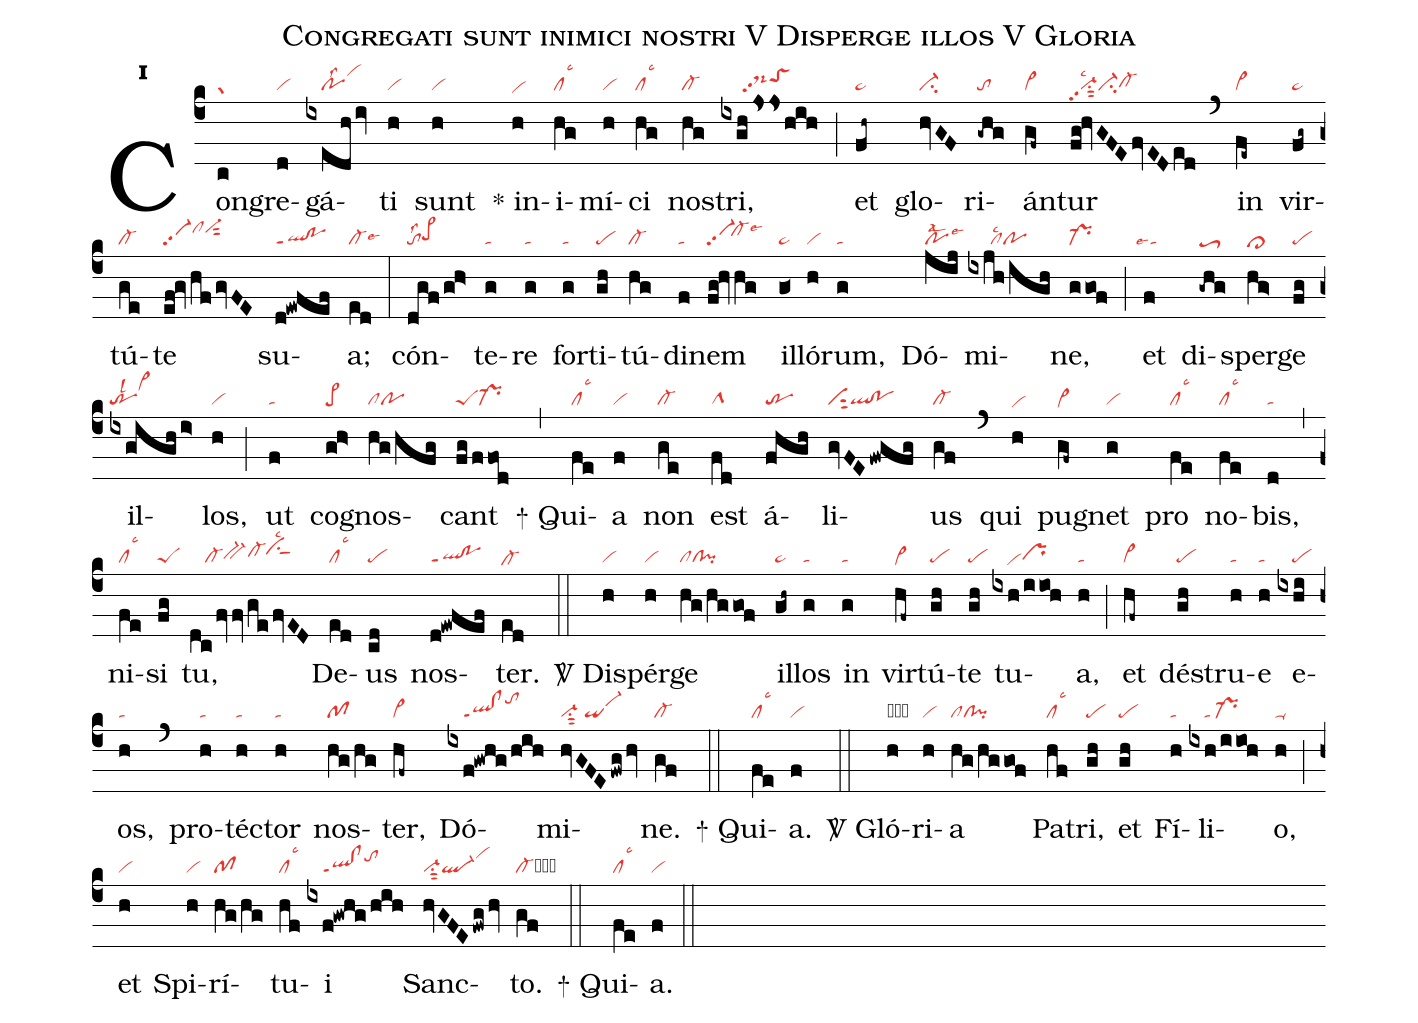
name:Congregati sunt inimici nostri V Disperge illos V Gloria;
office-part:re;
mode:1;
nabc-lines:1;
%%
initial-style: 1;
name:Congregati sunt inimici nostri;
mode: 1;
office-part: Responsorium;
annotation: Resp.;
annotation: i;
nabc-lines:1;
%%
(c4) Con(c|gr)gre(d|vi)gá(ixedh/iv|////polss2vihk)ti(h|vi) sunt(h|vi) <sp>*</sp> in(h|vihe)i(hg|cllsc3)mí(h|vi)ci(hg|cllsc3) nos(hg|cl-)tri,(ixghjsshih|//////ds-hipp2toShi) (;) et(fh~|pe~) glo(hvGF|ci-)ri(-ghg|to)án(gf~|vi>)tur(fg!hvGFEfvEDed|vi-su1sut2pp2lsc2ci-cl-hg) (`) in(fe~|vi>) vir(fg~|pe~)tú(ge|cl-)te(ef!gv/hf/gvFE|vi-pp2clhjvi-hjsut2) su(d!ewfef|ql!poppt1)a;(ed|cl-lse6) (:) cón(dgf/gh>|tolss2pe>hh)te(g|ta)re(g|ta) for(g|ta)ti(gh|pe)tú(hg|cl-)di(f|ta)nem(fg!hvhg|vi-pp2`cl-hilse6) il(g<|ta>)ló(h|vi)rum,(g|ta) Dó(jij|polsal2lse3)mi(ixjh/igh|//////cllsc2po)ne,(ggof|pr-) (;) et(f|``talse1) di(-ghg|toS3he)sper(hg>|ci~he)ge(fg|pe) il(ixgigh/i>|trlsl2vi>hk)los,(h|vi) (;) ut(f|ta) co(gh>|pe>)gnos(hg/hfg|clpo)cant(fg/ffod|peSpr-) (,)

<sp>+</sp> Qui(fe|cllsc3)a(f|vi) non(ge|cl-) est(fd|clS1) á(fhgh|tr)li(gvFE/fwgfg|ciS1ql!po)us(gf|cl-) (`) qui(h|vihe) pu(gf~|vi>he)gnet(g|vi) pro(fe|cllsc3) no(fe|cllsc3)bis,(d|ta) (,) ni(fe|cllsc3)si(fg|peS) tu,(dcfvfvgefvED|////cl-bv-hgcl-hhciShilsc2) De(ed|cllsc3)us(cd|pe) nos(d!ewfef|ql!poppt1)ter.(ed|cl-he) (::)

<sp>V/</sp> Di(h|vi)spér(h|vi)ge(hg/hggof|clcl!pi) il(gh~|pe~)los(g|ta) in(g|ta) vir(hf~|vi>he)tú(gh|pe)te(gh|pe) tu(ixh/iioh|////viheprhg)a,(h|ta) (;) et(hf~|vi>) dé(gh|pe)stru(h|ta)e(h|ta) e(ixhi|////pe)os,(h|ta) (`) pro(h|ta)téc(h|ta)tor(h|ta) nos(hg/hg|pf)ter,(hf~|vi>) Dó(ixf!gwhg/hih|////ql!clppt1tohk)mi(hvGFE/fwg/hv|vi-su1sut2/qivi-hj)ne.(gf|cl-) (::)
<sp>+</sp> Qui(fe|cllsc3)a.(f|vi) (::)
<sp>V/</sp> Gló(h|obvi)ri(h|vi)a(hg/hggof|clcl!pi) Pa(hf|cllsc3)tri,(gh|pe) et(gh|pe) Fí(h|ta)li(ixh/iioh|////ta/pr-)o,(h|ta-) (;) et(h|vi) Spi(h|vi)rí(hg/hg|pf)tu(hf|cllsc3)i(ixf!gwhg/hih|////ql!clppt1tohj) Sanc(hvGFE/fwg/hv|vi-su1sut2ql-vihk)to.(gf|cl-cb) (::)
<sp>+</sp> Qui(fe|cllsc3)a.(f|vi) (::)
